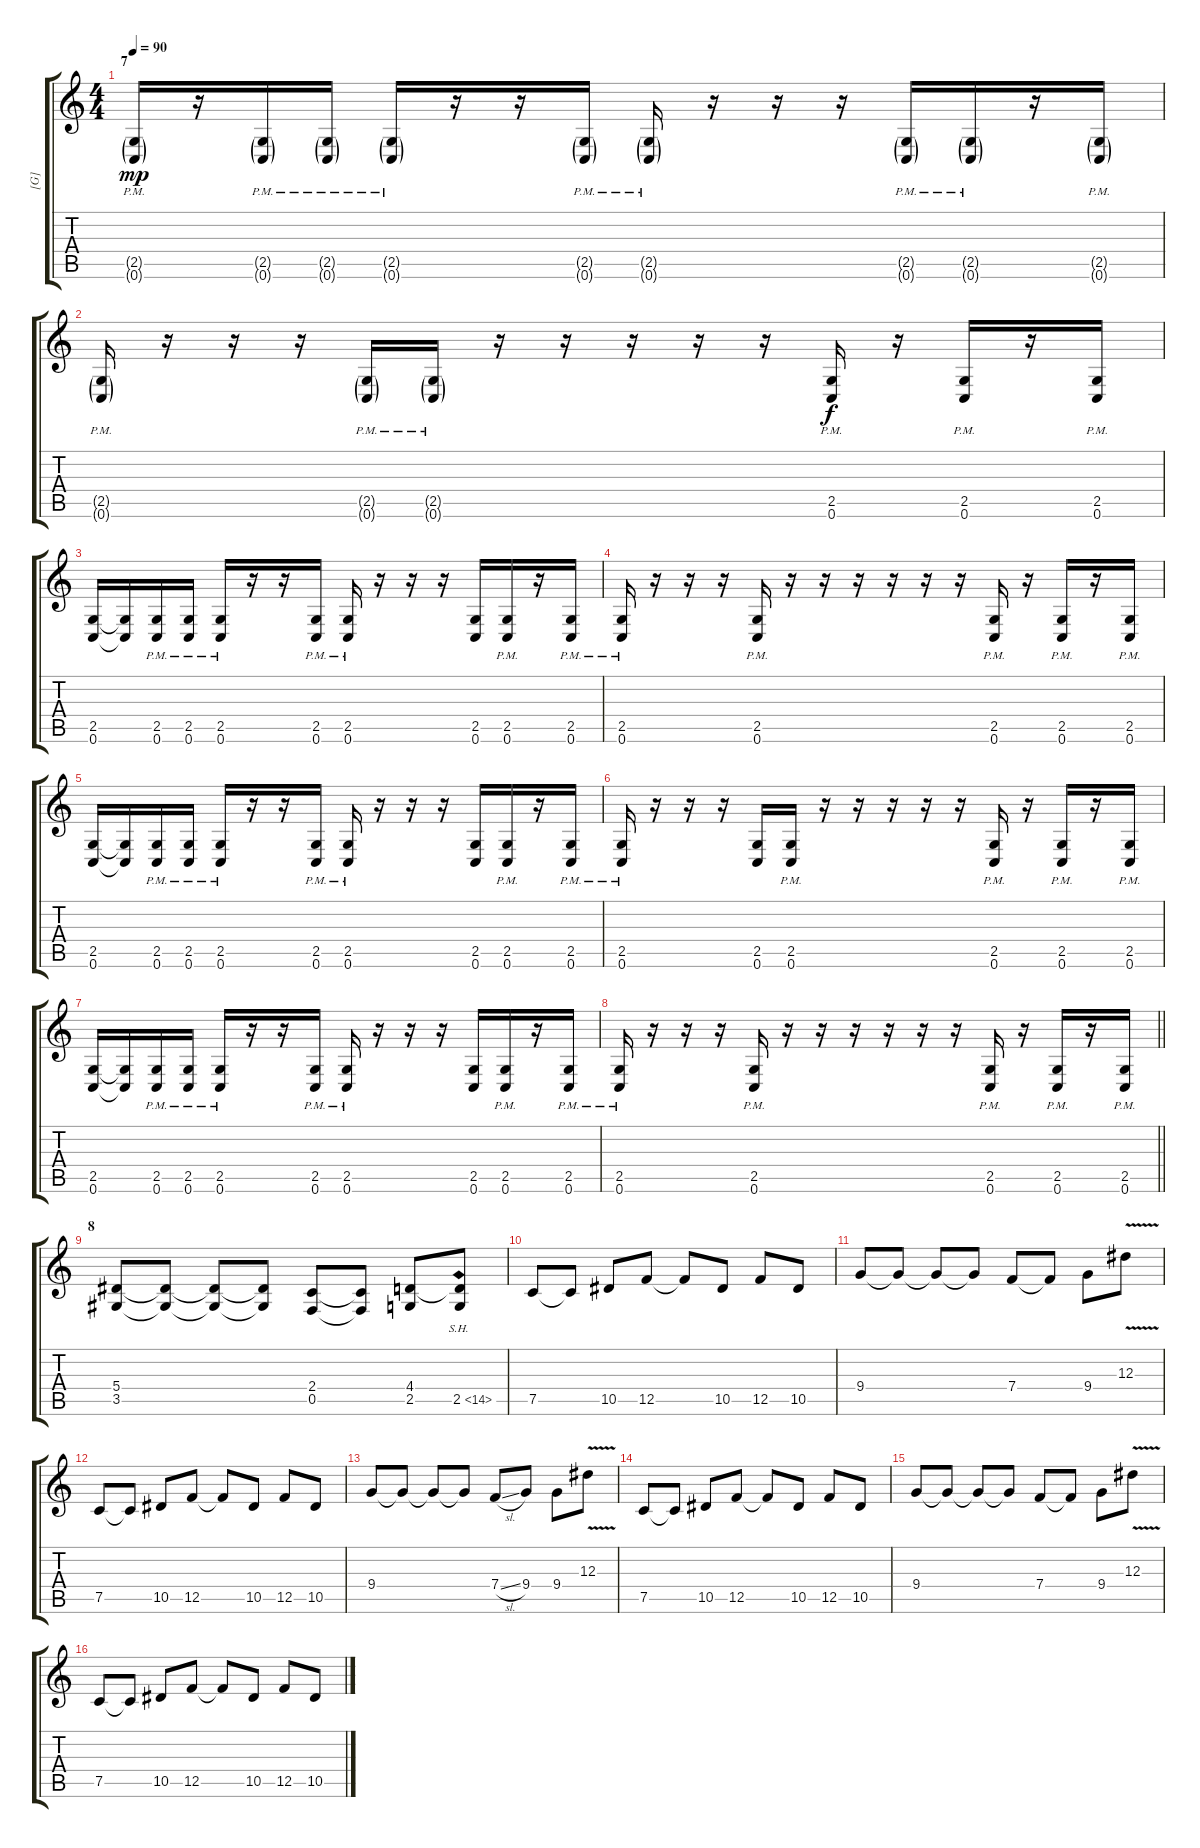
\track ("[G]" "[G]") {instrument distortionguitar}
\staff {score tabs}
\tuning (C4 G3 Eb3 Bb2 F2 C2) {hide}
\ts (4 4)
\section ("" "7")
\tempo 90
\clef g2
\ks c
(2.5{g pm} 0.6{g pm}).16{dy mp} r.16 (2.5{g pm} 0.6{g pm}).16 (2.5{g pm} 0.6{g pm}).16 (2.5{g pm} 0.6{g pm}).16 r.16 r.16 (2.5{g pm} 0.6{g pm}).16 (2.5{g pm} 0.6{g pm}).16 r.16 r.16 r.16 (2.5{g pm} 0.6{g pm}).16 (2.5{g pm} 0.6{g pm}).16 r.16 (2.5{g pm} 0.6{g pm}).16 |
(2.5{g pm} 0.6{g pm}).16 r.16 r.16 r.16 (2.5{g pm} 0.6{g pm}).16 (2.5{g pm} 0.6{g pm}).16 r.16 r.16 r.16 r.16 r.16 (2.5{pm} 0.6{pm}).16{dy f} r.16 (2.5{pm} 0.6{pm}).16 r.16 (2.5{pm} 0.6{pm}).16 |
(2.5 0.6).16 (2.5{t} 0.6{t}).16 (2.5{pm} 0.6{pm}).16 (2.5{pm} 0.6{pm}).16 (2.5{pm} 0.6{pm}).16 r.16 r.16 (2.5{pm} 0.6{pm}).16 (2.5{pm} 0.6{pm}).16 r.16 r.16 r.16 (2.5 0.6).16 (2.5{pm} 0.6{pm}).16 r.16 (2.5{pm} 0.6{pm}).16 |
(2.5{pm} 0.6{pm}).16 r.16 r.16 r.16 (2.5{pm} 0.6{pm}).16 r.16 r.16 r.16 r.16 r.16 r.16 (2.5{pm} 0.6{pm}).16 r.16 (2.5{pm} 0.6{pm}).16 r.16 (2.5{pm} 0.6{pm}).16 |
(2.5 0.6).16 (2.5{t} 0.6{t}).16 (2.5{pm} 0.6{pm}).16 (2.5{pm} 0.6{pm}).16 (2.5{pm} 0.6{pm}).16 r.16 r.16 (2.5{pm} 0.6{pm}).16 (2.5{pm} 0.6{pm}).16 r.16 r.16 r.16 (2.5 0.6).16 (2.5{pm} 0.6{pm}).16 r.16 (2.5{pm} 0.6{pm}).16 |
(2.5{pm} 0.6{pm}).16 r.16 r.16 r.16 (2.5 0.6).16 (2.5{pm} 0.6{pm}).16 r.16 r.16 r.16 r.16 r.16 (2.5{pm} 0.6{pm}).16 r.16 (2.5{pm} 0.6{pm}).16 r.16 (2.5{pm} 0.6{pm}).16 |
(2.5 0.6).16 (2.5{t} 0.6{t}).16 (2.5{pm} 0.6{pm}).16 (2.5{pm} 0.6{pm}).16 (2.5{pm} 0.6{pm}).16 r.16 r.16 (2.5{pm} 0.6{pm}).16 (2.5{pm} 0.6{pm}).16 r.16 r.16 r.16 (2.5 0.6).16 (2.5{pm} 0.6{pm}).16 r.16 (2.5{pm} 0.6{pm}).16 |
\barLineRight lightlight
(2.5{pm} 0.6{pm}).16 r.16 r.16 r.16 (2.5{pm} 0.6{pm}).16 r.16 r.16 r.16 r.16 r.16 r.16 (2.5{pm} 0.6{pm}).16 r.16 (2.5{pm} 0.6{pm}).16 r.16 (2.5{pm} 0.6{pm}).16 |
\section ("" "8")
(5.4 3.5).8 (5.4{t} 3.5{t}).8 (5.4{t} 3.5{t}).8 (5.4{t} 3.5{t}).8 (2.4 0.5).8 (2.4{t} 0.5{t}).8 (4.4 2.5).8 (4.4{t} 2.5{sh 12}).8 |
7.5.8 7.5{t}.8 10.5.8 12.5.8 12.5{t}.8 10.5.8 12.5.8 10.5.8 |
9.4.8 9.4{t}.8 9.4{t}.8 9.4{t}.8 7.4.8 7.4{t}.8 9.4.8 12.3{v}.8 |
7.5.8 7.5{t}.8 10.5.8 12.5.8 12.5{t}.8 10.5.8 12.5.8 10.5.8 |
9.4.8 9.4{t}.8 9.4{t}.8 9.4{t}.8 7.4{sl}.8 9.4.8 9.4.8 12.3{v}.8 |
7.5.8 7.5{t}.8 10.5.8 12.5.8 12.5{t}.8 10.5.8 12.5.8 10.5.8 |
9.4.8 9.4{t}.8 9.4{t}.8 9.4{t}.8 7.4.8 7.4{t}.8 9.4.8 12.3{v}.8 |
7.5.8 7.5{t}.8 10.5.8 12.5.8 12.5{t}.8 10.5.8 12.5.8 10.5.8
